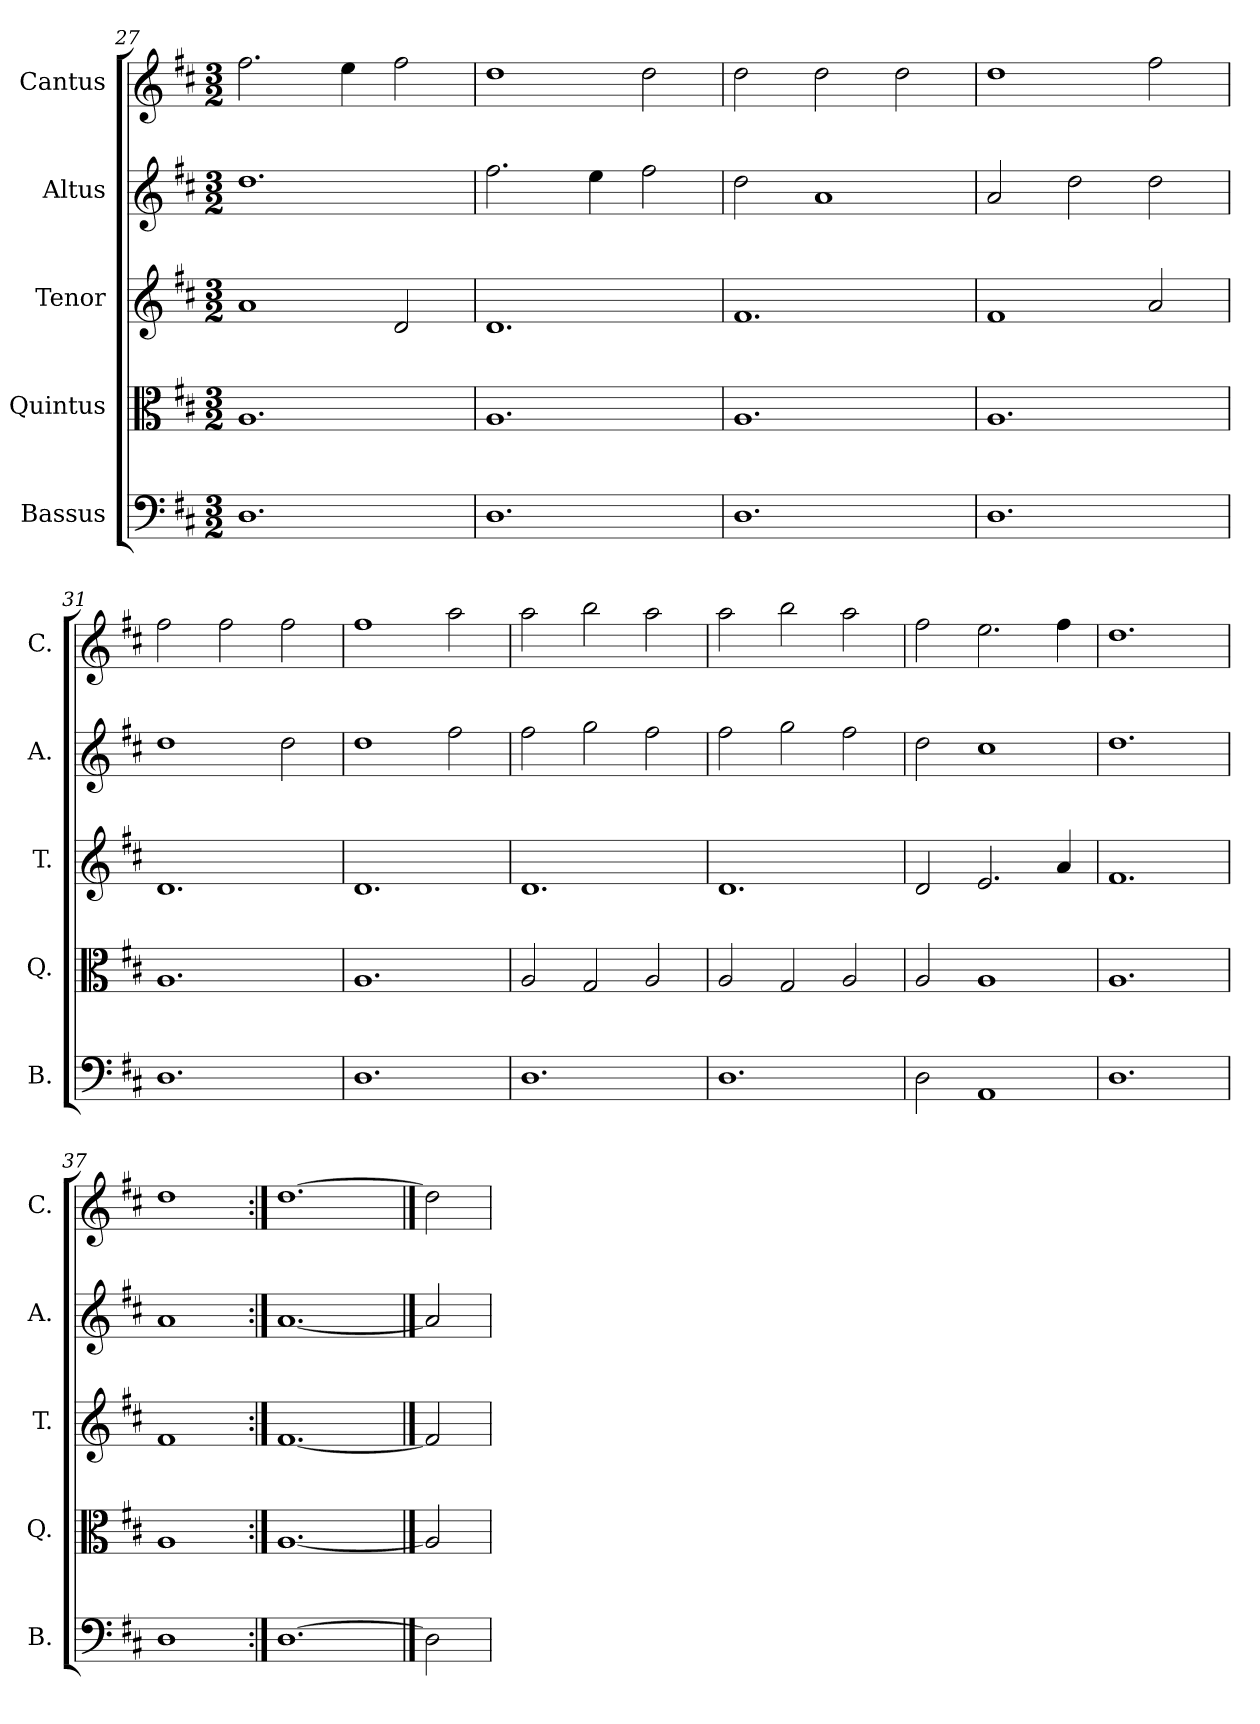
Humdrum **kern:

**kern	**kern	**kern	**kern	**kern
*part5	*part4	*part3	*part2	*part1
*staff5	*staff4	*staff3	*staff2	*staff1
*I"Bassus	*I"Quintus	*I"Tenor	*I"Altus	*I"Cantus
*I'B.	*I'Q.	*I'T.	*I'A.	*I'C.
*clefF4	*clefC3	*clefG2	*clefG2	*clefG2
*k[f#c#]	*k[f#c#]	*k[f#c#]	*k[f#c#]	*k[f#c#]
*D:	*D:	*D:	*D:	*D:
*M3/2	*M3/2	*M3/2	*M3/2	*M3/2
=27	=27	=27	=27	=27
1.D\	1.A/	1a/	1.dd\	2.ff#\
.	.	.	.	4ee\
.	.	2d/	.	2ff#\
=28	=28	=28	=28	=28
1.D\	1.A/	1.d/	2.ff#\	1dd\
.	.	.	4ee\	.
.	.	.	2ff#\	2dd\
=29	=29	=29	=29	=29
1.D\	1.A/	1.f#/	2dd\	2dd\
.	.	.	1a/	2dd\
.	.	.	.	2dd\
=30	=30	=30	=30	=30
1.D\	1.A/	1f#/	2a/	1dd\
.	.	.	2dd\	.
.	.	2a/	2dd\	2ff#\
=31	=31	=31	=31	=31
1.D\	1.A/	1.d/	1dd\	2ff#\
.	.	.	.	2ff#\
.	.	.	2dd\	2ff#\
=32	=32	=32	=32	=32
1.D\	1.A/	1.d/	1dd\	1ff#\
.	.	.	2ff#\	2aa\
=33	=33	=33	=33	=33
1.D\	2A/	1.d/	2ff#\	2aa\
.	2G/	.	2gg\	2bb\
.	2A/	.	2ff#\	2aa\
=34	=34	=34	=34	=34
1.D\	2A/	1.d/	2ff#\	2aa\
.	2G/	.	2gg\	2bb\
.	2A/	.	2ff#\	2aa\
=35	=35	=35	=35	=35
2D\	2A/	2d/	2dd\	2ff#\
1AA/	1A/	2.e/	1cc#\	2.ee\
.	.	4a/	.	4ff#\
=36	=36	=36	=36	=36
1.D\	1.A/	1.f#/	1.dd\	1.dd\
=37	=37	=37	=37	=37
1D\	1A/	1f#/	1a/	1dd\
=38:|!	=38:|!	=38:|!	=38:|!	=38:|!
[1.D\	[1.A/	[1.f#/	[1.a/	[1.dd\
==39	==39	==39	==39	==39
2D\]	2A/]	2f#/]	2a/]	2dd\]
=	=	=	=	=
*-	*-	*-	*-	*-
